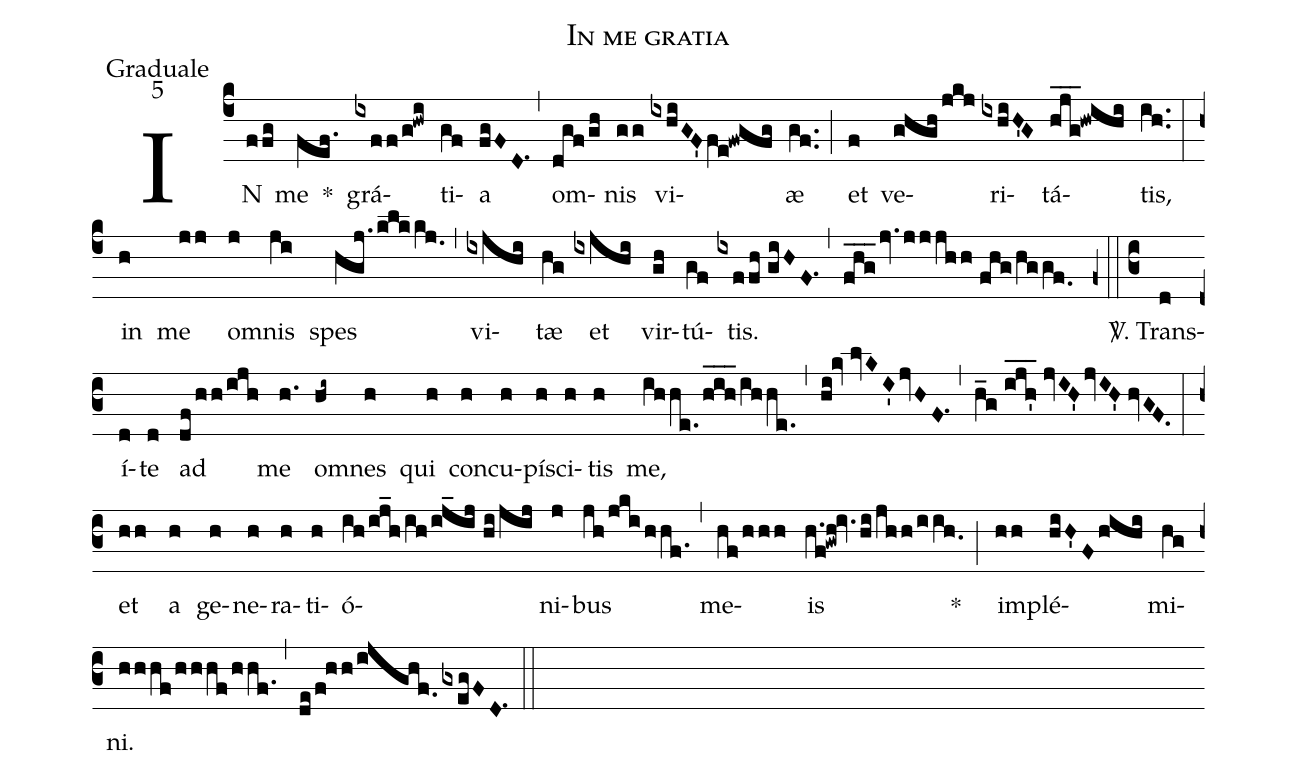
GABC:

name: In me gratia;
office-part: Graduale;
mode: 5;
%%
(c4) IN(ffg) me(fef.) *() grá(ixff/g!hwi)ti(gf)a(fgFD.1) (,) om(dgf/gh)nis(gg) vi(ixhiGF'fe!fwgfg)æ(gf..) (;) et(f) ve(ghgh/jkj)ri(ixhiH'G)tá(hjg___!hwihi)tis,(ih..) (:)
in(h) me(jj) om(j)nis(ji) spes(hgj./klkkj.0) (,) vi(ixjhi)tæ(hg) et(ixjhi) vir(gh)tú(gf)tis.(ixffh//giHF.1) (,) (fhg___jv.jjjhh//fhg/hggf.0) (z0::c3)
<sp>V/</sp>. Trans(d)í(d)te(d) ad(df/hh/ijh) me(h.) om(hi~)nes(h) qui(h) con(h)cu(h)pí(h)sci(h)tis(h) me,(ihhe./h_i_h_/ihhe.) (,) (hi!kv//lvKI'/jvHF.1) (,) (h_g//ijh'___//jvIH'/jvIH'//hvGF.) (:)
et(hh) a(h) ge(h)ne(h)ra(h)ti(h)ó(ih/ij_h/ih/ij_ij//hi/jij)ni(j)bus(jh/jki/hhf.) (,) me(hf/hhh)is(h.f!gwh!iv.hi/jhh/iih.0) *(;) im(hh)plé(hiH'F/hihi)mi(hg)ni.(hhhf/hhhf/hhf.) (,) (de/f!hh/ijghf.0/gxegFD.1) (::)
